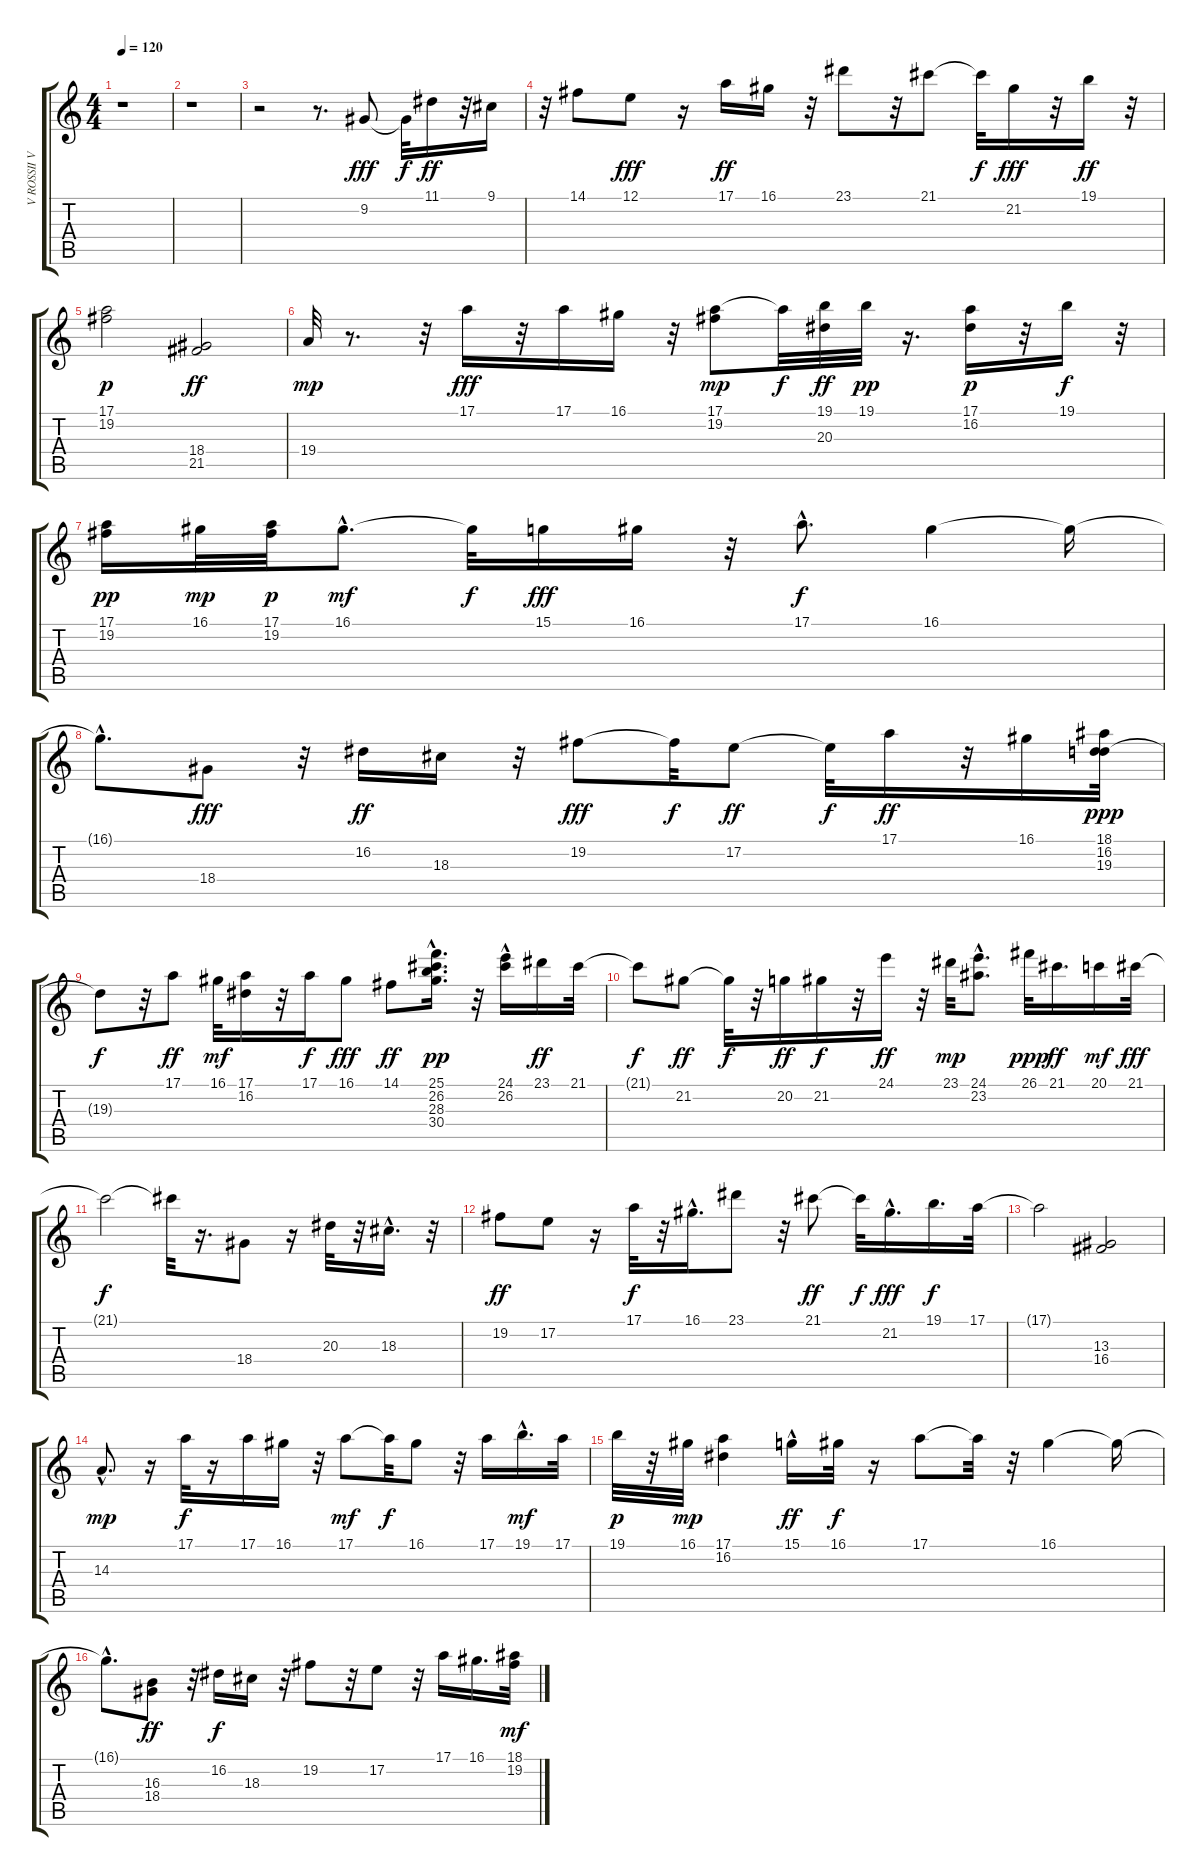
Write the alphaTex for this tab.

\track ("V ROSSII VECHERA     " "V ROSSII V") {instrument stringensemble1}
\staff {score tabs}
\tuning (E4 B3 G3 D3 A2 E2) {hide}
\ts (4 4)
\tempo 120
\clef g2
\ks c
r.1{dy fff instrument stringensemble1} |
r.1 |
r.2 r.8{d} 9.2.8 9.2{t}.32{dy f} 11.1.16{dy ff} r.32 9.1.16 |
r.32 14.1.8 12.1.8{dy fff} r.16 17.1.16{dy ff} 16.1.16 r.32 23.1.8 r.32 21.1.8 21.1{t}.32{dy f} 21.2.16{dy fff} r.32 19.1.16{dy ff} r.32 |
(17.1 19.2).2{dy p} (18.4 21.5).2{dy ff} |
19.4.32{dy mp} r.8{d} r.32 17.1.16{dy fff} r.32 17.1.16 16.1.16 r.32 (17.1 19.2).8{dy mp} 17.1{t}.32{dy f} (19.1 20.3).32{dy ff} 19.1.32{dy pp} r.16{d} (17.1 16.2).16{dy p} r.32 19.1.16{dy f} r.32 |
(17.1 19.2).16{dy pp} 16.1.32{dy mp} (17.1 19.2).32{dy p} 16.1{hac}.8{d dy mf} 16.1{t}.32{dy f} 15.1.16{dy fff} 16.1.16 r.32 17.1{hac}.8{d dy f} 16.1.4 16.1{t}.16 |
16.1{hac t}.8{d} 18.4.8{dy fff} r.32 16.2.16{dy ff} 18.3.16 r.32 19.2.8{dy fff} 19.2{t}.32{dy f} 17.2.8{dy ff} 17.2{t}.32{dy f} 17.1.16{dy ff} r.32 16.1.16 (18.1 16.2 19.3).32{dy ppp} |
19.3{t}.8{dy f} r.32 17.1.8{dy ff} 16.1.32{dy mf} (17.1 16.2).16 r.32 17.1.16{dy f} 16.1.8{dy fff} 14.1.8{dy ff} (25.1 26.2{hac} 28.3 30.4).16{d dy pp} r.32 (24.1{hac} 26.2).16 23.1.16{dy ff} 21.1.32 |
21.1{t}.8{dy f} 21.2.8{dy ff} 21.2{t}.32{dy f} r.32 20.2.16{dy ff} 21.2.16{dy f} r.32 24.1.16{dy ff} r.32 23.1.32{dy mp} (24.1 23.2{hac}).8{d} 26.1.32{dy ppp} 21.1.16{d dy ff} 20.1.16{dy mf} 21.1.32{dy fff} |
21.1{t}.2{dy f} 21.1{t}.32 r.16{d} 18.4.8 r.16 20.3.32 r.32 18.3{hac}.16{d} r.32 |
19.2.8{dy ff} 17.2.8 r.16 17.1.32{dy f} r.32 16.1{hac}.16{d} 23.1.8 r.32 21.1.8{dy ff} 21.1{t}.32{dy f} 21.2{hac}.16{d dy fff} 19.1.16{d dy f} 17.1.32 |
17.1{t}.2 (13.3 16.4).2 |
14.3{hac}.8{d dy mp} r.16 17.1.32{dy f} r.16 17.1.16 16.1.16 r.32 17.1.8{dy mf} 17.1{t}.32{dy f} 16.1.8 r.32 17.1.16 19.1{hac}.16{d dy mf} 17.1.32 |
19.1.32{dy p} r.32 16.1.32{dy mp} (17.1 16.2).4 15.1{hac}.16{dy ff} 16.1.32{dy f} r.16 17.1.8 17.1{t}.32 r.32 16.1.4 16.1{t}.16 |
16.1{hac t}.8{d} (16.3 18.4).8{dy ff} r.32 16.2.16{dy f} 18.3.16 r.32 19.2.8 r.32 17.2.8 r.32 17.1.16 16.1.16{d} (18.1 19.2).32{dy mf}
